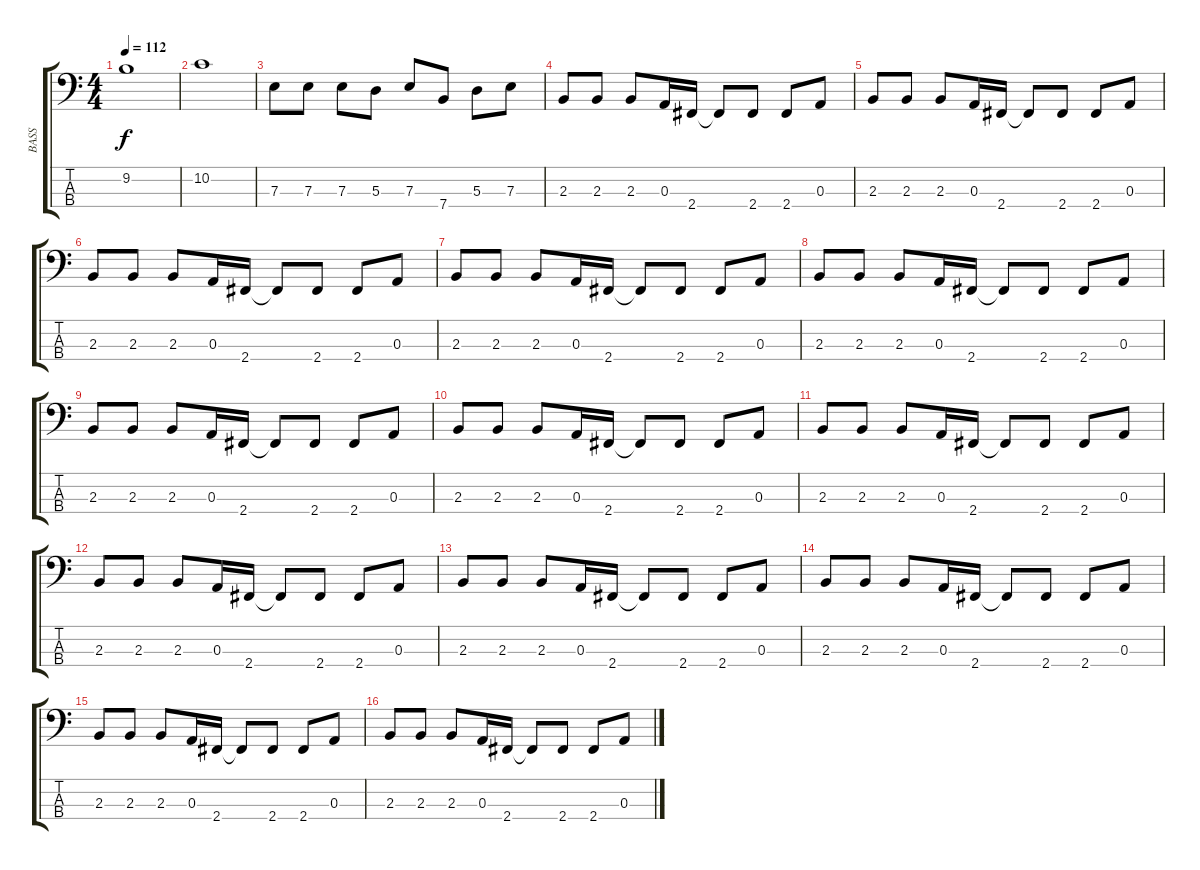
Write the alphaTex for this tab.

\track ("BASS" "BASS") {instrument electricbassfinger}
\staff {score tabs}
\tuning (G2 D2 A1 E1) {hide}
\ts (4 4)
\tempo 112
\clef f4
\ks c
9.2.1{dy f} |
10.2.1 |
7.3.8 7.3.8 7.3.8 5.3.8 7.3.8 7.4.8 5.3.8 7.3.8 |
2.3.8 2.3.8 2.3.8 0.3.16 2.4.16 2.4{t}.8 2.4.8 2.4.8 0.3.8 |
2.3.8 2.3.8 2.3.8 0.3.16 2.4.16 2.4{t}.8 2.4.8 2.4.8 0.3.8 |
2.3.8 2.3.8 2.3.8 0.3.16 2.4.16 2.4{t}.8 2.4.8 2.4.8 0.3.8 |
2.3.8 2.3.8 2.3.8 0.3.16 2.4.16 2.4{t}.8 2.4.8 2.4.8 0.3.8 |
2.3.8 2.3.8 2.3.8 0.3.16 2.4.16 2.4{t}.8 2.4.8 2.4.8 0.3.8 |
2.3.8 2.3.8 2.3.8 0.3.16 2.4.16 2.4{t}.8 2.4.8 2.4.8 0.3.8 |
2.3.8 2.3.8 2.3.8 0.3.16 2.4.16 2.4{t}.8 2.4.8 2.4.8 0.3.8 |
2.3.8 2.3.8 2.3.8 0.3.16 2.4.16 2.4{t}.8 2.4.8 2.4.8 0.3.8 |
2.3.8 2.3.8 2.3.8 0.3.16 2.4.16 2.4{t}.8 2.4.8 2.4.8 0.3.8 |
2.3.8 2.3.8 2.3.8 0.3.16 2.4.16 2.4{t}.8 2.4.8 2.4.8 0.3.8 |
2.3.8 2.3.8 2.3.8 0.3.16 2.4.16 2.4{t}.8 2.4.8 2.4.8 0.3.8 |
2.3.8 2.3.8 2.3.8 0.3.16 2.4.16 2.4{t}.8 2.4.8 2.4.8 0.3.8 |
2.3.8 2.3.8 2.3.8 0.3.16 2.4.16 2.4{t}.8 2.4.8 2.4.8 0.3.8
